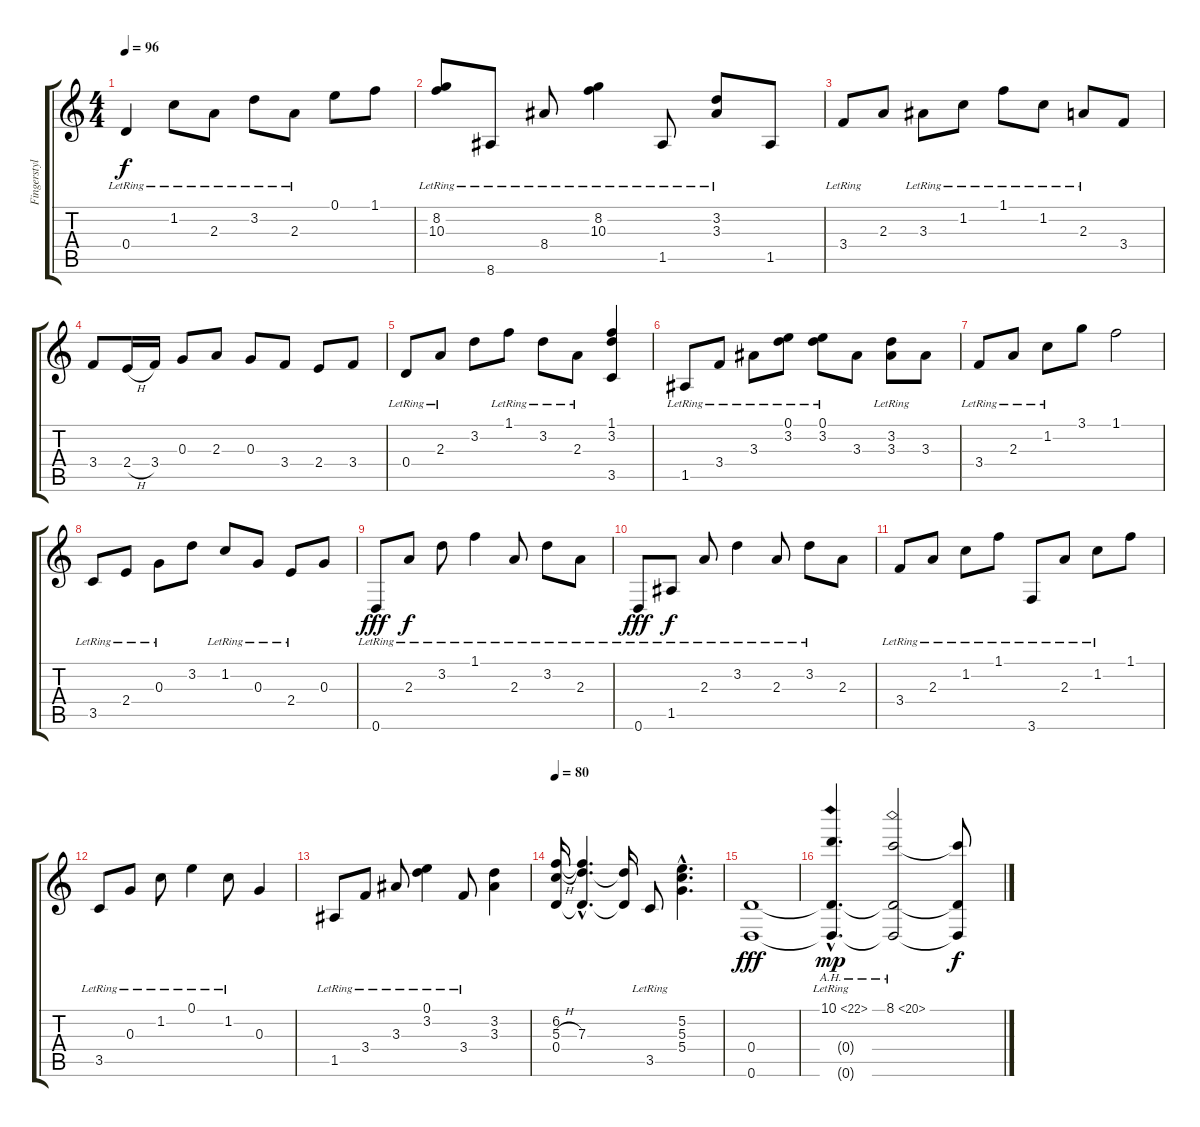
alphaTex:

\track ("Fingerstyle rhythm" "Fingerstyl") {instrument acousticguitarnylon}
\staff {score tabs}
\tuning (E4 B3 G3 D3 A2 D2) {hide}
\ts (4 4)
\tempo 96
\clef g2
\ks c
0.4{lr}.4{dy f} 1.2{lr}.8 2.3{lr}.8 3.2{lr}.8 2.3{lr}.8 0.1.8 1.1.8 |
(8.2{lr} 10.3{lr}).8 8.6{lr}.8 8.4{lr}.8 (8.2{lr} 10.3{lr}).4 1.5{lr}.8 (3.2{lr} 3.3{lr}).8 1.5.8 |
3.4{lr}.8 2.3.8 3.3{lr}.8 1.2{lr}.8 1.1{lr}.8 1.2{lr}.8 2.3{lr}.8 3.4.8 |
3.4.8 2.4{h}.16 3.4.16 0.3.8 2.3.8 0.3.8 3.4.8 2.4.8 3.4.8 |
0.4{lr}.8 2.3{lr}.8 3.2.8 1.1{lr}.8 3.2{lr}.8 2.3{lr}.8 (1.1 3.2 3.5).4 |
1.5{lr}.8 3.4{lr}.8 3.3{lr}.8 (0.1{lr} 3.2{lr}).8 (0.1{lr} 3.2{lr}).8 3.3.8 (3.2{lr} 3.3).8 3.3.8 |
3.4{lr}.8 2.3{lr}.8 1.2{lr}.8 3.1.8 1.1.2 |
3.5{lr}.8 2.4{lr}.8 0.3{lr}.8 3.2.8 1.2{lr}.8 0.3{lr}.8 2.4{lr}.8 0.3.8 |
0.6{lr}.8{dy fff} 2.3{lr}.8{dy f} 3.2{lr}.8 1.1{lr}.4 2.3{lr}.8 3.2{lr}.8 2.3{lr}.8 |
0.6{lr}.8{dy fff} 1.5{lr}.8{dy f} 2.3{lr}.8 3.2{lr}.4 2.3{lr}.8 3.2{lr}.8 2.3.8 |
3.4{lr}.8 2.3{lr}.8 1.2{lr}.8 1.1{lr}.8 3.6{lr}.8 2.3{lr}.8 1.2{lr}.8 1.1.8 |
3.5{lr}.8 0.3{lr}.8 1.2{lr}.8 0.1{lr}.4 1.2{lr}.8 0.3.4 |
1.5{lr}.8 3.4{lr}.8 3.3{lr}.8 (0.1{lr} 3.2{lr}).4 3.4{lr}.8 (3.2 3.3).4 |
\tempo 80
(6.2 5.3{h} 0.4).16 (6.2{hac t} 7.3{hac} 0.4{hac t}).4{d} (7.3{t} 0.4{t}).16 3.5{lr}.8 (5.2{hac} 5.3{hac} 5.4{hac}).4{d} |
(0.4 0.6).1{dy fff} |
(10.1{ah 12 hac lr} 0.4{hac t} 0.6{hac t}).4{d dy mp} (8.1{ah 12} 0.4{t} 0.6{t}).2 (8.1{t} 0.4{t} 0.6{t}).8{dy f}
